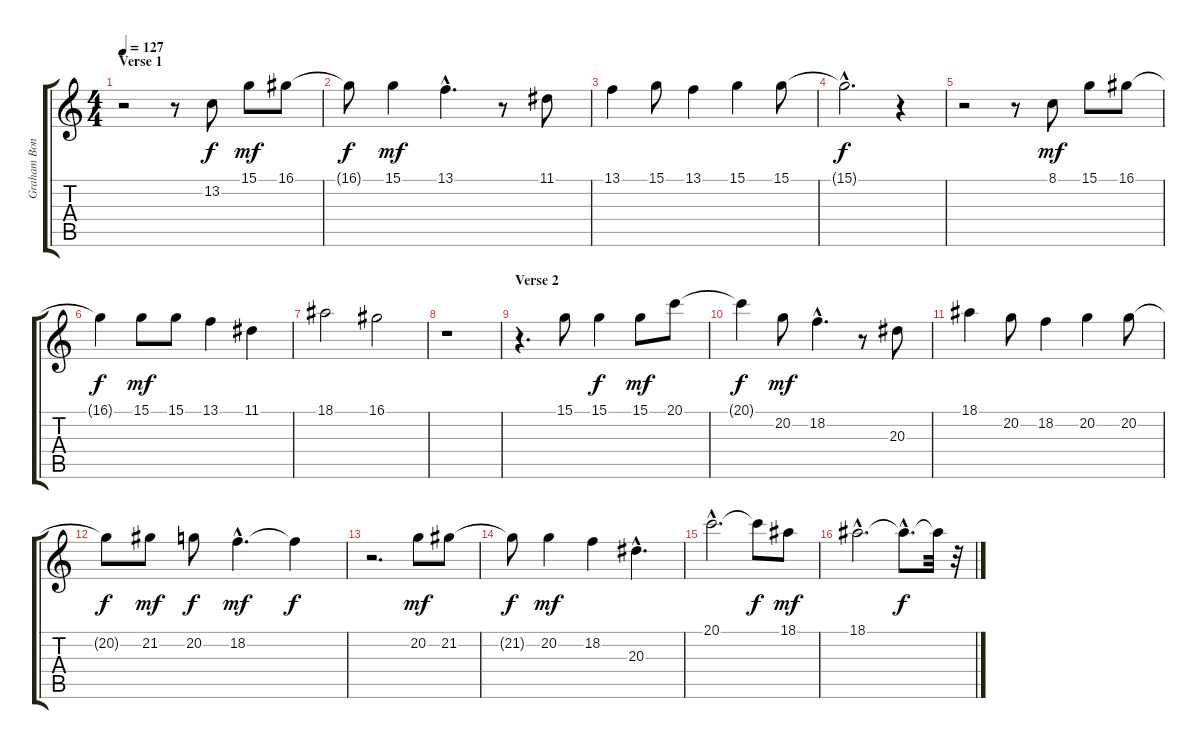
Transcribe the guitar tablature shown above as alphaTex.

\track ("Graham Bonnet" "Graham Bon") {instrument brasssection}
\staff {score tabs}
\tuning (E4 B3 G3 D3 A2 E2) {hide}
\ts (4 4)
\section ("" "Verse 1")
\tempo 127
\clef g2
\ks c
r.2{dy f} r.8 13.2.8 15.1.8{dy mf} 16.1.8 |
16.1{t}.8{dy f} 15.1.4{dy mf} 13.1{hac}.4{d} r.8 11.1.8 |
13.1.4 15.1.8 13.1.4 15.1.4 15.1.8 |
15.1{hac t}.2{d dy f} r.4 |
r.2 r.8 8.1.8{dy mf} 15.1.8 16.1.8 |
16.1{t}.4{dy f} 15.1.8{dy mf} 15.1.8 13.1.4 11.1.4 |
18.1.2 16.1.2 |
r.1 |
\section ("" "Verse 2")
r.4{d} 15.1.8 15.1.4{dy f} 15.1.8{dy mf} 20.1.8 |
20.1{t}.4{dy f} 20.2.8{dy mf} 18.2{hac}.4{d} r.8 20.3.8 |
18.1.4 20.2.8 18.2.4 20.2.4 20.2.8 |
20.2{t}.8{dy f} 21.2.8{dy mf} 20.2.8{dy f} 18.2{hac}.4{d dy mf} 18.2{t}.4{dy f} |
r.2{d} 20.2.8{dy mf} 21.2.8 |
21.2{t}.8{dy f} 20.2.4{dy mf} 18.2.4 20.3{hac}.4{d} |
20.1{hac}.2{d} 20.1{t}.8{dy f} 18.1.8{dy mf} |
18.1{hac}.2{d} 18.1{hac t}.8{d dy f} 18.1{t}.32 r.32
